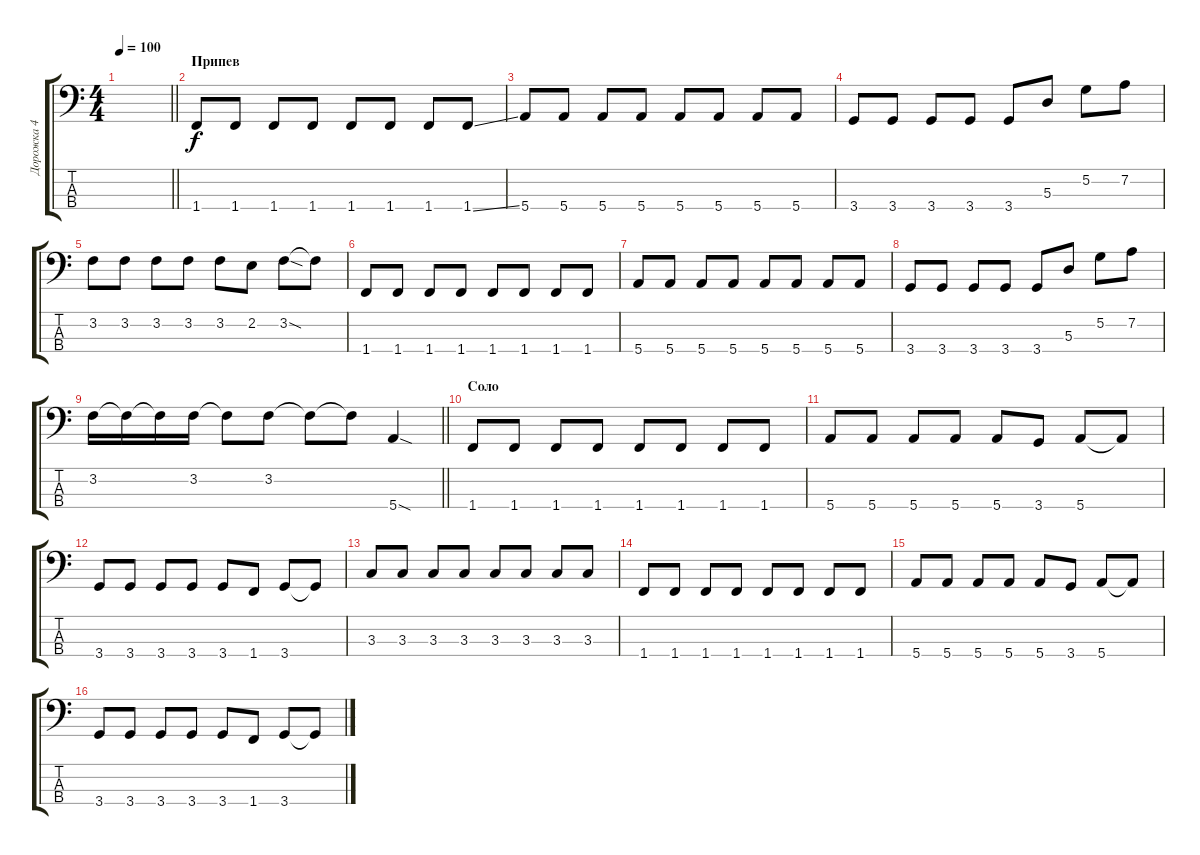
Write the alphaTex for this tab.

\track ("Дорожка 4" "Дорожка 4") {instrument electricbassfinger}
\staff {score tabs}
\tuning (G2 D2 A1 E1) {hide}
\ts (4 4)
\tempo 100
\clef f4
\barLineRight lightlight
\ks c
|
\section ("" "Припев")
1.4.8{volume 13} 1.4.8 1.4.8 1.4.8 1.4.8 1.4.8 1.4.8 1.4{ss}.8 |
5.4.8 5.4.8 5.4.8 5.4.8 5.4.8 5.4.8 5.4.8 5.4.8 |
3.4.8 3.4.8 3.4.8 3.4.8 3.4.8 5.3.8 5.2.8 7.2.8 |
3.2.8 3.2.8 3.2.8 3.2.8 3.2.8 2.2.8 3.2{sod}.8 3.2{t}.8 |
1.4.8{volume 13} 1.4.8 1.4.8 1.4.8 1.4.8 1.4.8 1.4.8 1.4.8 |
5.4.8 5.4.8 5.4.8 5.4.8 5.4.8 5.4.8 5.4.8 5.4.8 |
3.4.8 3.4.8 3.4.8 3.4.8 3.4.8 5.3.8 5.2.8 7.2.8 |
\barLineRight lightlight
3.2.16 3.2{t}.16 3.2{t}.16 3.2.16 3.2{t}.8 3.2.8 3.2{t}.8 3.2{t}.8 5.4{sod}.4 |
\section ("" "Соло")
1.4.8{volume 13} 1.4.8 1.4.8 1.4.8 1.4.8 1.4.8 1.4.8 1.4.8 |
5.4.8 5.4.8 5.4.8 5.4.8 5.4.8 3.4.8 5.4.8 5.4{t}.8 |
3.4.8 3.4.8 3.4.8 3.4.8 3.4.8 1.4.8 3.4.8 3.4{t}.8 |
3.3.8 3.3.8 3.3.8 3.3.8 3.3.8 3.3.8 3.3.8 3.3.8 |
1.4.8{volume 13} 1.4.8 1.4.8 1.4.8 1.4.8 1.4.8 1.4.8 1.4.8 |
5.4.8 5.4.8 5.4.8 5.4.8 5.4.8 3.4.8 5.4.8 5.4{t}.8 |
3.4.8 3.4.8 3.4.8 3.4.8 3.4.8 1.4.8 3.4.8 3.4{t}.8
